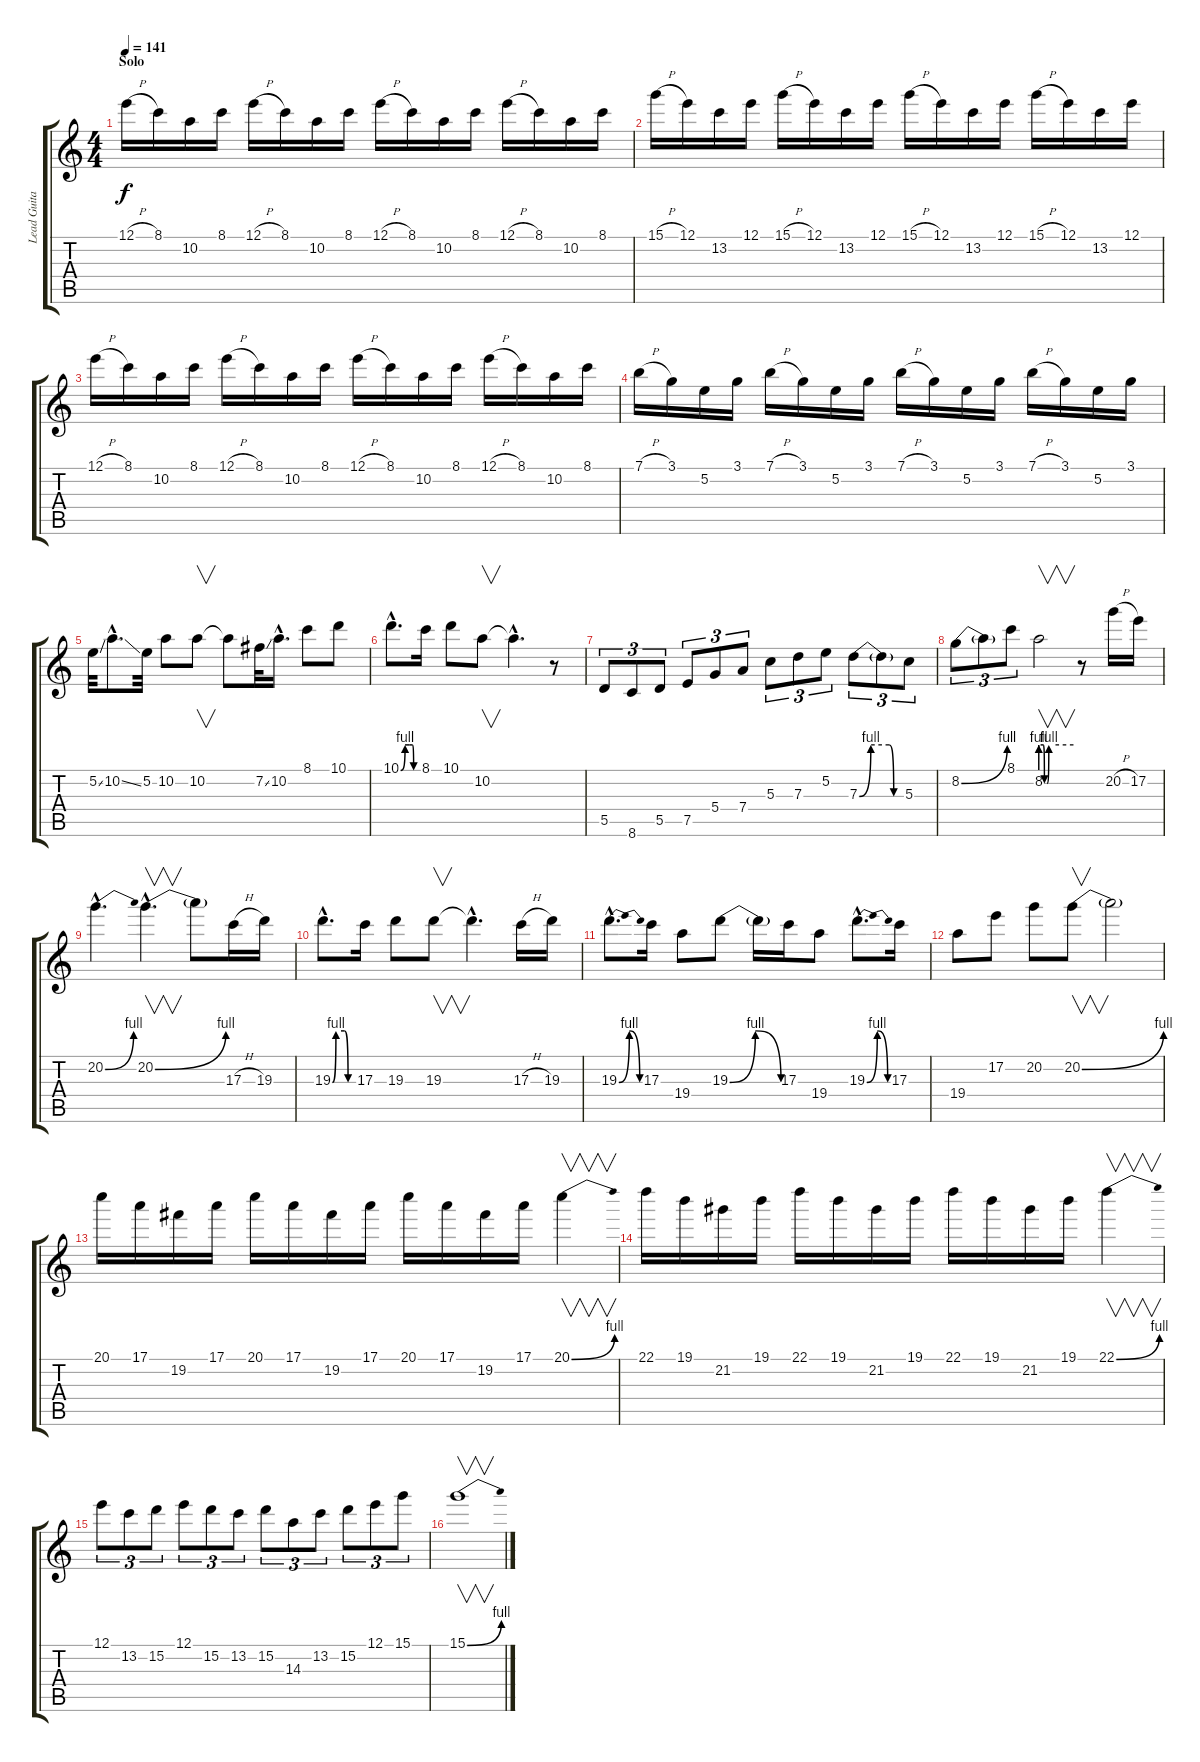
\track ("Lead Guitar" "Lead Guita") {instrument overdrivenguitar}
\staff {score tabs}
\tuning (E4 B3 G3 D3 A2 E2) {hide}
\ts (4 4)
\section ("" "Solo")
\tempo 141
\clef g2
\ks c
12.1{h}.16{dy f volume 14} 8.1.16 10.2.16 8.1.16 12.1{h}.16 8.1.16 10.2.16 8.1.16 12.1{h}.16 8.1.16 10.2.16 8.1.16 12.1{h}.16 8.1.16 10.2.16 8.1.16 |
15.1{h}.16 12.1.16 13.2.16 12.1.16 15.1{h}.16 12.1.16 13.2.16 12.1.16 15.1{h}.16 12.1.16 13.2.16 12.1.16 15.1{h}.16 12.1.16 13.2.16 12.1.16 |
12.1{h}.16 8.1.16 10.2.16 8.1.16 12.1{h}.16 8.1.16 10.2.16 8.1.16 12.1{h}.16 8.1.16 10.2.16 8.1.16 12.1{h}.16 8.1.16 10.2.16 8.1.16 |
7.1{h}.16 3.1.16 5.2.16 3.1.16 7.1{h}.16 3.1.16 5.2.16 3.1.16 7.1{h}.16 3.1.16 5.2.16 3.1.16 7.1{h}.16 3.1.16 5.2.16 3.1.16 |
5.2{ss}.32 10.2{ss hac}.8{d} 5.2.32 10.2.8 10.2.8{v} 10.2{t}.8 7.2{ss}.32 10.2{hac}.16{d} 8.1.8 10.1.8 |
10.1{be (custom 0 0 15 4 30 4 40 4 45 0 60 0) hac}.8{d} 8.1.16 10.1.8 10.2.8{v} 10.2{hac t}.4{d} r.8 |
5.5.8{tu (3 2)} 8.6.8{tu (3 2)} 5.5.8{tu (3 2)} 7.5.8{tu (3 2)} 5.4.8{tu (3 2)} 7.4.8{tu (3 2)} 5.3.8{tu (3 2)} 7.3.8{tu (3 2)} 5.2.8{tu (3 2)} 7.3{be (custom 0 0 15 4 39 4 45 0 60 0)}.8{tu (3 2)} 7.3{t}.8{tu (3 2)} 5.3.8{tu (3 2)} |
8.2{be (bend 0 0 60 4)}.8{tu (3 2)} 8.2{t}.8{tu (3 2)} 8.1.8{tu (3 2)} 8.2{be (custom 0 4 5 4 7 0 12 0 15 4 60 4)}.2{v} r.8 20.2{h}.16 17.2.16 |
20.2{be (bend 0 0 60 4) hac}.4{d} 20.2{be (bend 0 0 60 4) hac}.4{v d} 20.2{t}.8 17.3{h}.16 19.3.16 |
19.3{be (custom 0 0 10 4 35 4 45 0 60 0) hac}.8{d} 17.3.16 19.3.8 19.3.8{v} 19.3{hac t}.4{d} 17.3{h}.16 19.3.16 |
19.3{be (bendrelease 0 0 15 4 45 4 60 0) hac}.8{d} 17.3.16 19.4.8 19.3{be (bendrelease 0 0 15 4 45 4 60 0)}.8 19.3{t}.16 17.3.16 19.4.8 19.3{be (bendrelease 0 0 15 4 45 4 60 0) hac}.8{d} 17.3.16 |
19.4.8 17.2.8 20.2.8 20.2{be (bend 0 0 60 4)}.8{v} 20.2{t}.2 |
20.1.16 17.1.16 19.2.16 17.1.16 20.1.16 17.1.16 19.2.16 17.1.16 20.1.16 17.1.16 19.2.16 17.1.16 20.1{be (bend 0 0 60 4)}.4{v} |
22.1.16 19.1.16 21.2.16 19.1.16 22.1.16 19.1.16 21.2.16 19.1.16 22.1.16 19.1.16 21.2.16 19.1.16 22.1{be (bend 0 0 60 4)}.4{v} |
12.1.8{tu (3 2)} 13.2.8{tu (3 2)} 15.2.8{tu (3 2)} 12.1.8{tu (3 2)} 15.2.8{tu (3 2)} 13.2.8{tu (3 2)} 15.2.8{tu (3 2)} 14.3.8{tu (3 2)} 13.2.8{tu (3 2)} 15.2.8{tu (3 2)} 12.1.8{tu (3 2)} 15.1.8{tu (3 2)} |
15.1{be (bend 0 0 60 4)}.1{v}
